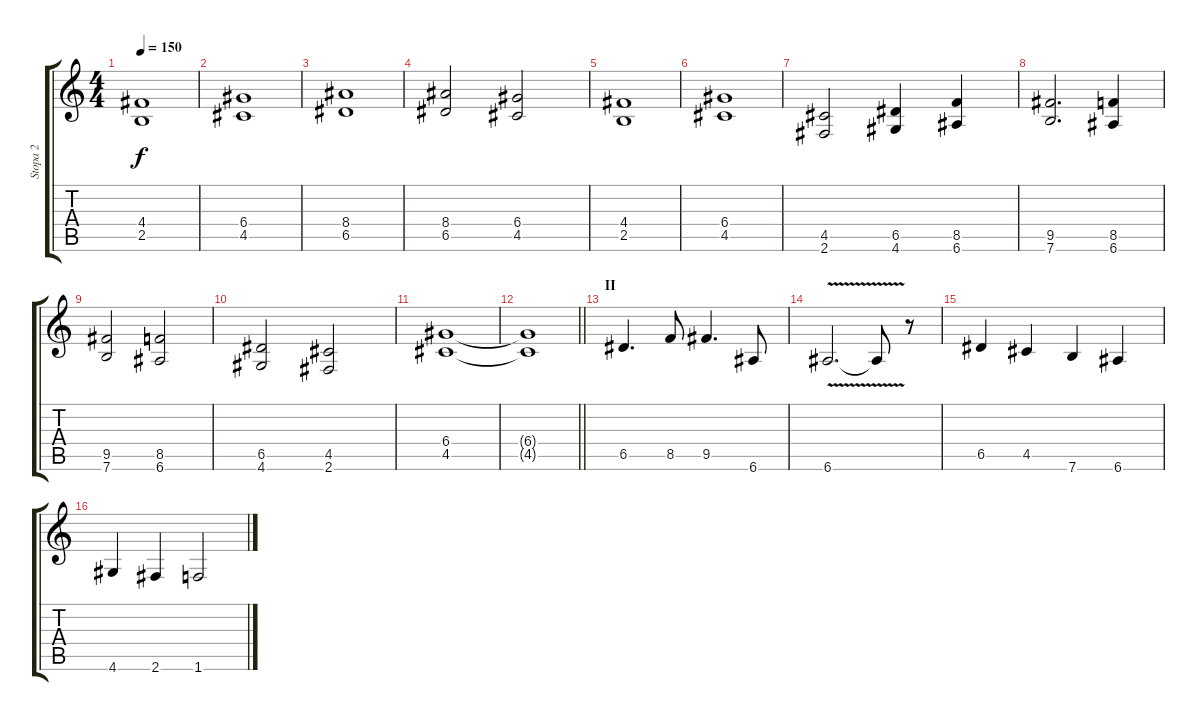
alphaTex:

\track ("Stopa 2" "Stopa 2") {instrument distortionguitar}
\staff {score tabs}
\tuning (E4 B3 G3 D3 A2 E2) {hide}
\ts (4 4)
\tempo 150
\clef g2
\ks c
(4.4 2.5).1{dy f} |
(6.4 4.5).1 |
(8.4 6.5).1 |
(8.4 6.5).2 (6.4 4.5).2 |
(4.4 2.5).1 |
(6.4 4.5).1 |
(4.5 2.6).2 (6.5 4.6).4 (8.5 6.6).4 |
(9.5 7.6).2{d} (8.5 6.6).4 |
(9.5 7.6).2 (8.5 6.6).2 |
(6.5 4.6).2 (4.5 2.6).2 |
(6.4 4.5).1 |
\barLineRight lightlight
(6.4{t} 4.5{t}).1 |
\section ("" "II")
6.5.4{d} 8.5.8 9.5.4{d} 6.6.8 |
6.6{v}.2{d} 6.6{t}.8 r.8 |
6.5.4 4.5.4 7.6.4 6.6.4 |
4.6.4 2.6.4 1.6.2
